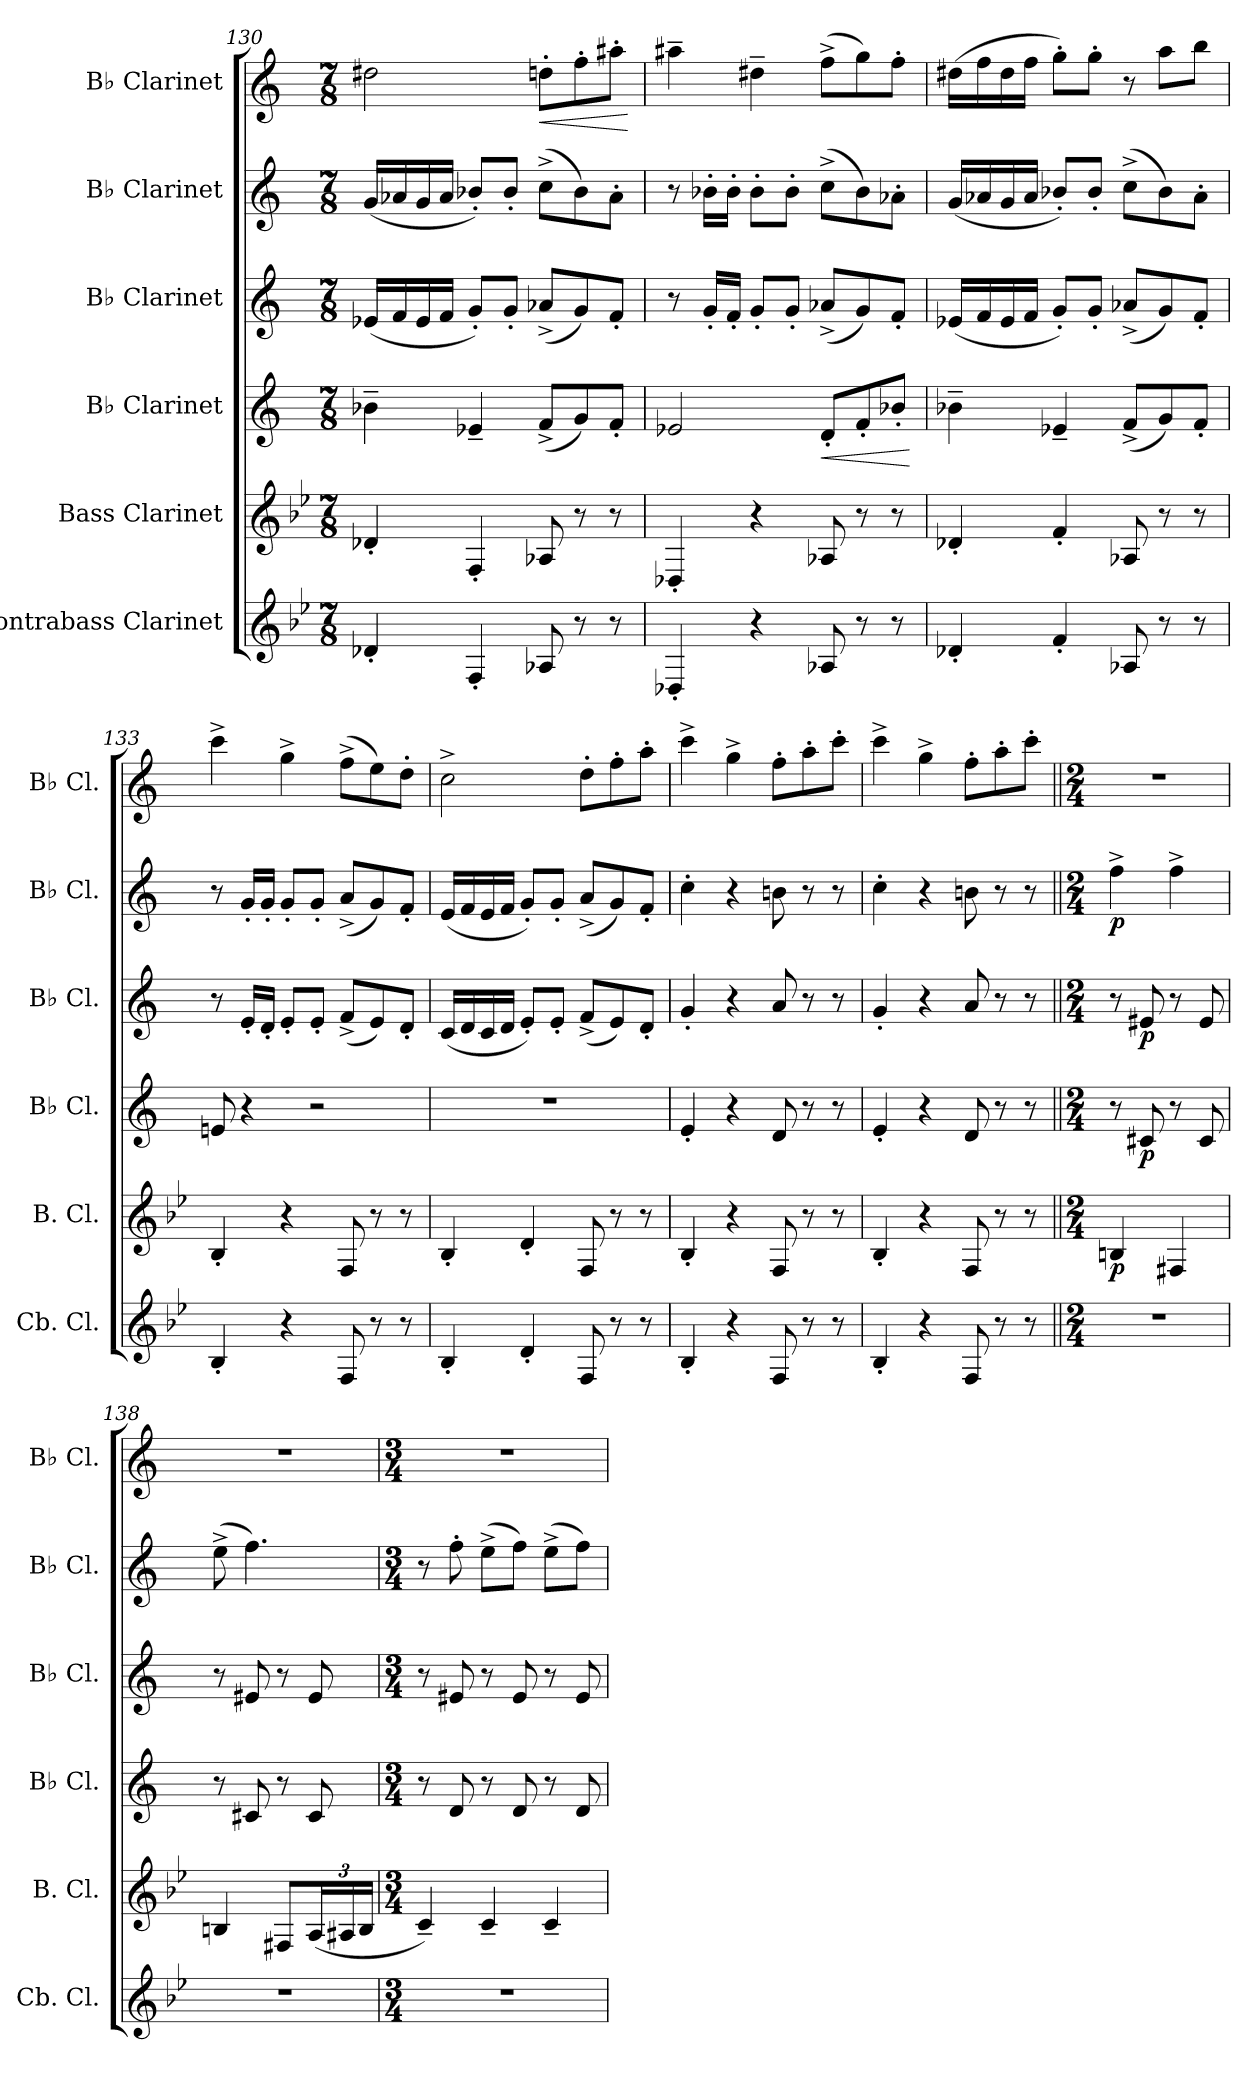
**kern	**kern	**dynam	**kern	**dynam	**kern	**dynam	**kern	**dynam	**kern	**dynam
*part6	*part5	*part5	*part4	*part4	*part3	*part3	*part2	*part2	*part1	*part1
*staff6	*staff5	*staff5	*staff4	*staff4	*staff3	*staff3	*staff2	*staff2	*staff1	*staff1
*I"Contrabass Clarinet	*I"Bass Clarinet	*	*I"B♭ Clarinet	*	*I"B♭ Clarinet	*	*I"B♭ Clarinet	*	*I"B♭ Clarinet	*
*I'Cb. Cl.	*I'B. Cl.	*	*I'B♭ Cl.	*	*I'B♭ Cl.	*	*I'B♭ Cl.	*	*I'B♭ Cl.	*
*clefG2	*clefG2	*	*clefG2	*	*clefG2	*	*clefG2	*	*clefG2	*
*ITrd15c26	*ITrd8c14	*	*ITrd1c2	*	*ITrd1c2	*	*ITrd1c2	*	*ITrd1c2	*
*k[b-e-]	*k[b-e-]	*	*k[b-e-]	*	*k[b-e-]	*	*k[b-e-]	*	*k[b-e-]	*
*M7/8	*M7/8	*	*M7/8	*	*M7/8	*	*M7/8	*	*M7/8	*
=130	=130	=130	=130	=130	=130	=130	=130	=130	=130	=130
4DD-X'/	4D-X'/	.	4a-X~\	.	(<16d-X/LL	.	(<16f/LL	.	2cc#X\	.
.	.	.	.	.	16e-/	.	16g-X/	.	.	.
.	.	.	.	.	16d-/	.	16f/	.	.	.
.	.	.	.	.	16e-/JJ	.	16g-/JJ	.	.	.
4FFF'/	4FF'/	.	4d-X~/	.	8f'/L)	.	8a-X'/L)	.	.	.
.	.	.	.	.	8f'/J	.	8a-'/J	.	.	.
!	!	!	!	!	!	!	!	!	!	!LO:HP:b
8AAA-X/	8AA-X/	.	(<8e-^/L	.	(<8g-X^/L	.	(>8b-^\L	.	8ccn'\L	<
8r	8r	.	8f/)	.	8f/)	.	8a-\)	.	8ee-'\	.
8r	8r	.	8e-'/J	.	8e-'/J	.	8g-'\J	.	8gg#X'\J	.
.	.	.	.	.	.	.	.	.	.	[
=131	=131	=131	=131	=131	=131	=131	=131	=131	=131	=131
4DDD-X'/	4DD-X'/	.	2d-X/	.	8r	.	8r	.	4gg#X~\	.
.	.	.	.	.	16f'/LL	.	16a-X'\LL	.	.	.
.	.	.	.	.	16e-'/JJ	.	16a-'\JJ	.	.	.
4r	4r	.	.	.	8f'/L	.	8a-'\L	.	4cc#X~\	.
.	.	.	.	.	8f'/J	.	8a-'\J	.	.	.
!	!	!	!	!LO:HP:b	!	!	!	!	!	!
8AAA-X/	8AA-X/	.	8c'/L	<	(<8g-X^/L	.	(>8b-^\L	.	(>8ee-^\L	.
8r	8r	.	8e-'/	.	8f/)	.	8a-\)	.	8ff\)	.
8r	8r	.	8a-X'/J	.	8e-'/J	.	8g-X'\J	.	8ee-'\J	.
.	.	.	.	[	.	.	.	.	.	.
!!LO:PB:g=z
=132	=132	=132	=132	=132	=132	=132	=132	=132	=132	=132
4DD-X'/	4D-X'/	.	4a-X~\	.	(<16d-X/LL	.	(<16f/LL	.	(>16cc#X\LL	.
.	.	.	.	.	16e-/	.	16g-X/	.	16ee-\	.
.	.	.	.	.	16d-/	.	16f/	.	16cc#\	.
.	.	.	.	.	16e-/JJ	.	16g-/JJ	.	16ee-\JJ	.
4FF'/	4F'/	.	4d-X~/	.	8f'/L)	.	8a-X'/L)	.	8ff'\L)	.
.	.	.	.	.	8f'/J	.	8a-'/J	.	8ff'\J	.
8AAA-X/	8AA-X/	.	(<8e-^/L	.	(<8g-X^/L	.	(>8b-^\L	.	8r	.
8r	8r	.	8f/)	.	8f/)	.	8a-\)	.	8gg\L	.
8r	8r	.	8e-'/J	.	8e-'/J	.	8g-'\J	.	8aa\J	.
=133	=133	=133	=133	=133	=133	=133	=133	=133	=133	=133
4BBB-'/	4BB-'/	.	8dn/	.	8r	.	8r	.	4bb-^\	.
.	.	.	4r	.	16d'/LL	.	16f'/LL	.	.	.
.	.	.	.	.	16c'/JJ	.	16f'/JJ	.	.	.
4r	4r	.	.	.	8d'/L	.	8f'/L	.	4ff^\	.
.	.	.	2r	.	8d'/J	.	8f'/J	.	.	.
8FFF/	8FF/	.	.	.	(<8e-^/L	.	(<8g^/L	.	(>8ee-^\L	.
8r	8r	.	.	.	8d/)	.	8f/)	.	8dd\)	.
8r	8r	.	.	.	8c'/J	.	8e-'/J	.	8cc'\J	.
=134	=134	=134	=134	=134	=134	=134	=134	=134	=134	=134
4BBB-'/	4BB-'/	.	2..r	.	(<16B-/LL	.	(<16d/LL	.	2b-^\	.
.	.	.	.	.	16c/	.	16e-/	.	.	.
.	.	.	.	.	16B-/	.	16d/	.	.	.
.	.	.	.	.	16c/JJ	.	16e-/JJ	.	.	.
4DD'/	4D'/	.	.	.	8d'/L)	.	8f'/L)	.	.	.
.	.	.	.	.	8d'/J	.	8f'/J	.	.	.
8FFF/	8FF/	.	.	.	(<8e-^/L	.	(<8g^/L	.	8cc'\L	.
8r	8r	.	.	.	8d/)	.	8f/)	.	8ee-'\	.
8r	8r	.	.	.	8c'/J	.	8e-'/J	.	8gg'\J	.
=135	=135	=135	=135	=135	=135	=135	=135	=135	=135	=135
4BBB-'/	4BB-'/	.	4d'/	.	4f'/	.	4b-'\	.	4bb-^\	.
4r	4r	.	4r	.	4r	.	4r	.	4ff^\	.
8FFF/	8FF/	.	8c/	.	8g/	.	8an\	.	8ee-'\L	.
8r	8r	.	8r	.	8r	.	8r	.	8gg'\	.
8r	8r	.	8r	.	8r	.	8r	.	8bb-'\J	.
!!LO:LB:g=z
=136	=136	=136	=136	=136	=136	=136	=136	=136	=136	=136
4BBB-'/	4BB-'/	.	4d'/	.	4f'/	.	4b-'\	.	4bb-^\	.
4r	4r	.	4r	.	4r	.	4r	.	4ff^\	.
8FFF/	8FF/	.	8c/	.	8g/	.	8an\	.	8ee-'\L	.
8r	8r	.	8r	.	8r	.	8r	.	8gg'\	.
8r	8r	.	8r	.	8r	.	8r	.	8bb-'\J	.
=137||	=137||	=137||	=137||	=137||	=137||	=137||	=137||	=137||	=137||	=137||
*M2/4	*M2/4	*	*M2/4	*	*M2/4	*	*M2/4	*	*M2/4	*
!	!	!LO:DY:b	!	!	!	!	!	!LO:DY:b	!	!
2r	4BBn/	p	8r	.	8r	.	4ee-^\	p	2r	.
!	!	!	!	!LO:DY:b	!	!LO:DY:b	!	!	!	!
.	.	.	8Bn/	p	8d#X/	p	.	.	.	.
.	4FF#X/	.	8r	.	8r	.	4ee-^\	.	.	.
.	.	.	8B/	.	8d#/	.	.	.	.	.
=138	=138	=138	=138	=138	=138	=138	=138	=138	=138	=138
2r	4BBn/	.	8r	.	8r	.	(>8dd^\	.	2r	.
.	.	.	8Bn/	.	8d#X/	.	4.ee-\)	.	.	.
.	8FF#X/L	.	8r	.	8r	.	.	.	.	.
*	*Xbrackettup	*	*	*	*	*	*	*	*	*
.	(<24AA/L	.	8B/	.	8d#/	.	.	.	.	.
.	24AA#X/	.	.	.	.	.	.	.	.	.
.	24BB/JJ	.	.	.	.	.	.	.	.	.
=139	=139	=139	=139	=139	=139	=139	=139	=139	=139	=139
*M3/4	*M3/4	*	*M3/4	*	*M3/4	*	*M3/4	*	*M3/4	*
2.r	4C~/)	.	8r	.	8r	.	8r	.	2.r	.
.	.	.	8c/	.	8d#X/	.	8ee-'\	.	.	.
.	4C~/	.	8r	.	8r	.	(>8dd^\L	.	.	.
.	.	.	8c/	.	8d#/	.	8ee-\J)	.	.	.
.	4C~/	.	8r	.	8r	.	(>8dd^\L	.	.	.
.	.	.	8c/	.	8d#/	.	8ee-\J)	.	.	.
=	=	=	=	=	=	=	=	=	=	=
*-	*-	*-	*-	*-	*-	*-	*-	*-	*-	*-
